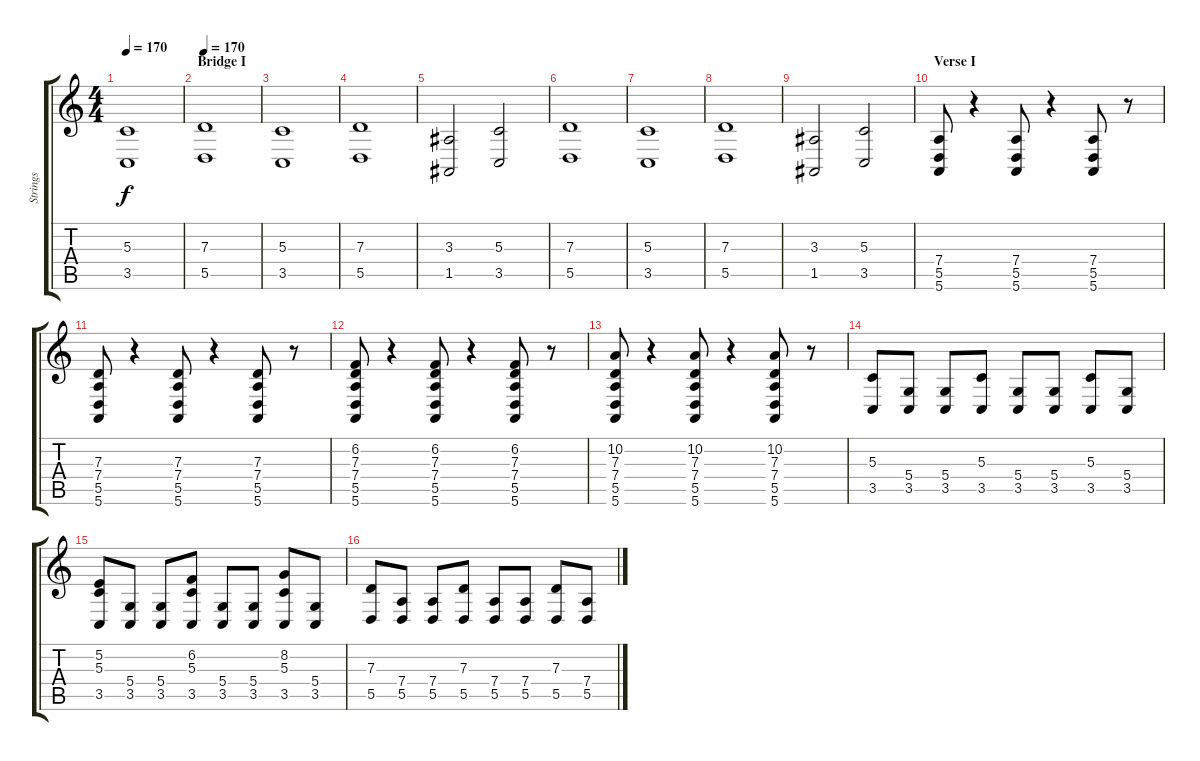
\track ("Strings" "Strings") {instrument synthstrings2}
\staff {score tabs}
\tuning (E4 B3 G3 D3 A2 E2) {hide}
\ts (4 4)
\tempo 170
\clef g2
\ks c
(5.3{t} 3.5{t}).1{dy f} |
\section ("" "Bridge I")
\tempo 170
(7.3 5.5).1 |
(5.3 3.5).1 |
(7.3 5.5).1 |
(3.3 1.5).2 (5.3 3.5).2 |
(7.3 5.5).1 |
(5.3 3.5).1 |
(7.3 5.5).1 |
(3.3 1.5).2 (5.3 3.5).2 |
\section ("" "Verse I")
(7.4 5.5 5.6).8 r.4 (7.4 5.5 5.6).8 r.4 (7.4 5.5 5.6).8 r.8 |
(7.3 7.4 5.5 5.6).8 r.4 (7.3 7.4 5.5 5.6).8 r.4 (7.3 7.4 5.5 5.6).8 r.8 |
(6.2 7.3 7.4 5.5 5.6).8 r.4 (6.2 7.3 7.4 5.5 5.6).8 r.4 (6.2 7.3 7.4 5.5 5.6).8 r.8 |
(10.2 7.3 7.4 5.5 5.6).8 r.4 (10.2 7.3 7.4 5.5 5.6).8 r.4 (10.2 7.3 7.4 5.5 5.6).8 r.8 |
(5.3 3.5).8 (5.4 3.5).8 (5.4 3.5).8 (5.3 3.5).8 (5.4 3.5).8 (5.4 3.5).8 (5.3 3.5).8 (5.4 3.5).8 |
(5.2 5.3 3.5).8 (5.4 3.5).8 (5.4 3.5).8 (6.2 5.3 3.5).8 (5.4 3.5).8 (5.4 3.5).8 (8.2 5.3 3.5).8 (5.4 3.5).8 |
(7.3 5.5).8 (7.4 5.5).8 (7.4 5.5).8 (7.3 5.5).8 (7.4 5.5).8 (7.4 5.5).8 (7.3 5.5).8 (7.4 5.5).8
